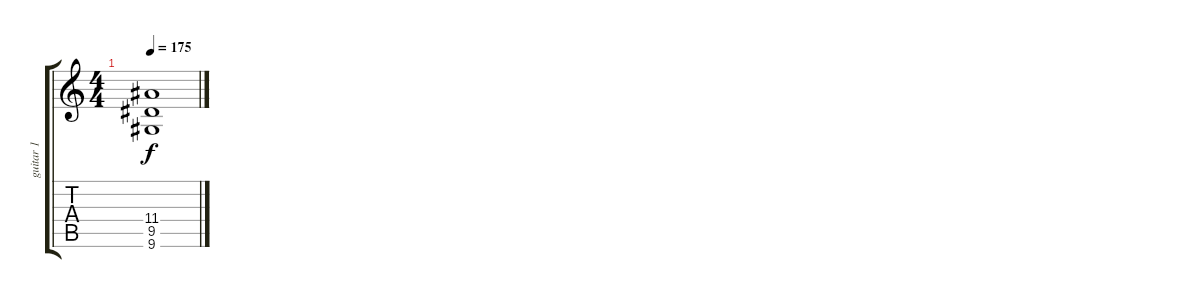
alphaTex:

\track ("guitar 1" "guitar 1") {instrument electricguitarjazz}
\staff {score tabs}
\tuning (Db4 Ab3 E3 B2 Gb2 B1) {hide}
\ts (4 4)
\tempo 175
\clef g2
\ks c
(11.4{t} 9.5{t} 9.6{t}).1{dy f}
